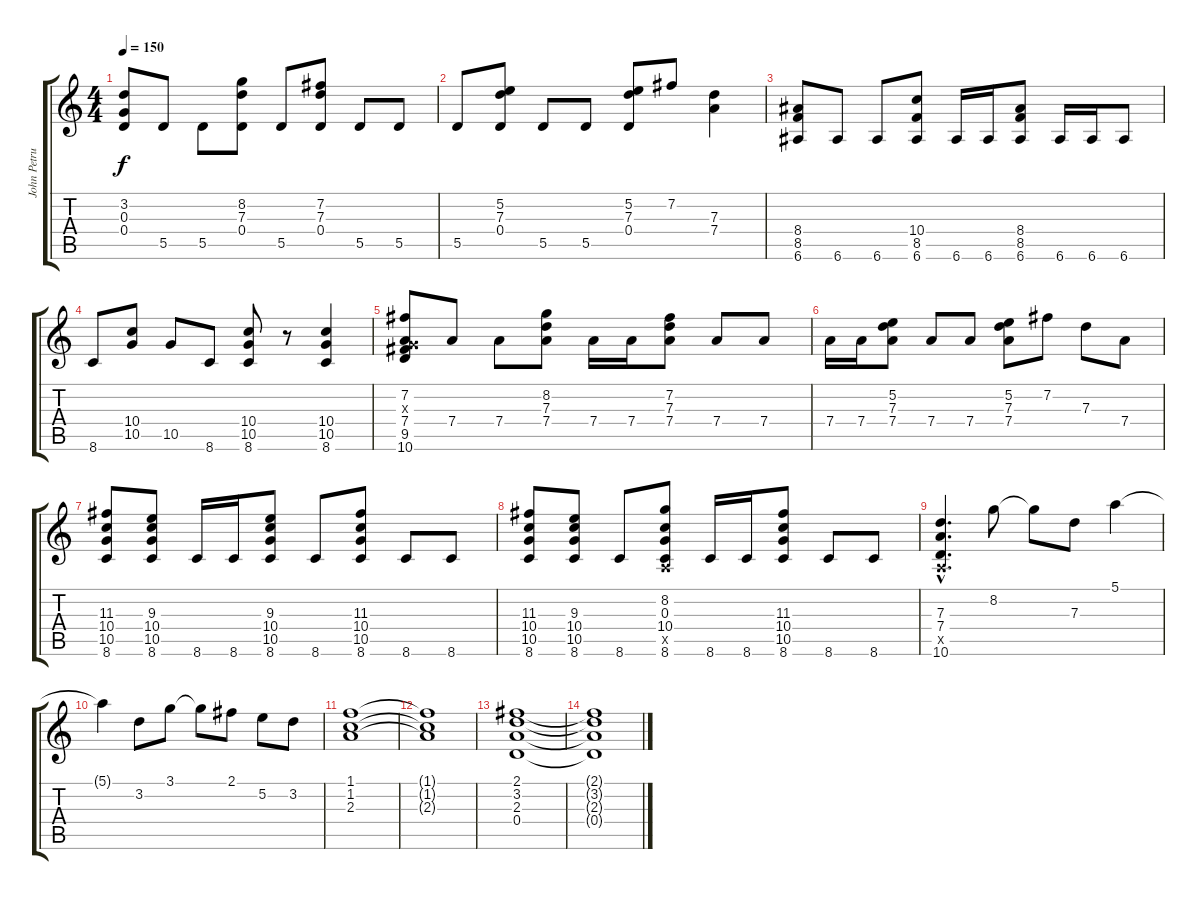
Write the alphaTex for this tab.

\track ("John Petrucci: Rhytm" "John Petru") {instrument overdrivenguitar}
\staff {score tabs}
\tuning (E4 B3 G3 D3 A2 E2) {hide}
\ts (4 4)
\tempo 150
\clef g2
\ks c
(3.2 0.3 0.4).8{dy f} 5.5.8 5.5.8 (8.2 7.3 0.4).8 5.5.8 (7.2 7.3 0.4).8 5.5.8 5.5.8 |
5.5.8 (5.2 7.3 0.4).8 5.5.8 5.5.8 (5.2 7.3 0.4).8 7.2.8 (7.3 7.4).4 |
(8.4 8.5 6.6).8 6.6.8 6.6.8 (10.4 8.5 6.6).8 6.6.16 6.6.16 (8.4 8.5 6.6).8 6.6.16 6.6.16 6.6.8 |
8.6.8 (10.4 10.5).8 10.5.8 8.6.8 (10.4 10.5 8.6).8 r.8 (10.4 10.5 8.6).4 |
(7.2 0.3{x} 7.4 9.5 10.6).8 7.4.8 7.4.8 (8.2 7.3 7.4).8 7.4.16 7.4.16 (7.2 7.3 7.4).8 7.4.8 7.4.8 |
7.4.16 7.4.16 (5.2 7.3 7.4).8 7.4.8 7.4.8 (5.2 7.3 7.4).8 7.2.8 7.3.8 7.4.8 |
(11.3 10.4 10.5 8.6).8 (9.3 10.4 10.5 8.6).8 8.6.16 8.6.16 (9.3 10.4 10.5 8.6).8 8.6.8 (11.3 10.4 10.5 8.6).8 8.6.8 8.6.8 |
(11.3 10.4 10.5 8.6).8 (9.3 10.4 10.5 8.6).8 8.6.8 (8.2 0.3 10.4 0.5{x} 8.6).8 8.6.16 8.6.16 (11.3 10.4 10.5 8.6).8 8.6.8 8.6.8 |
(7.3{hac} 7.4{hac} 0.5{hac x} 10.6{hac}).4{d} 8.2.8 8.2{t}.8 7.3.8 5.1.4 |
5.1{t}.4 3.2.8 3.1.8 3.1{t}.8 2.1.8 5.2.8 3.2.8 |
(1.1 1.2 2.3).1 |
(1.1{t} 1.2{t} 2.3{t}).1 |
(2.1 3.2 2.3 0.4).1 |
(2.1{t} 3.2{t} 2.3{t} 0.4{t}).1
